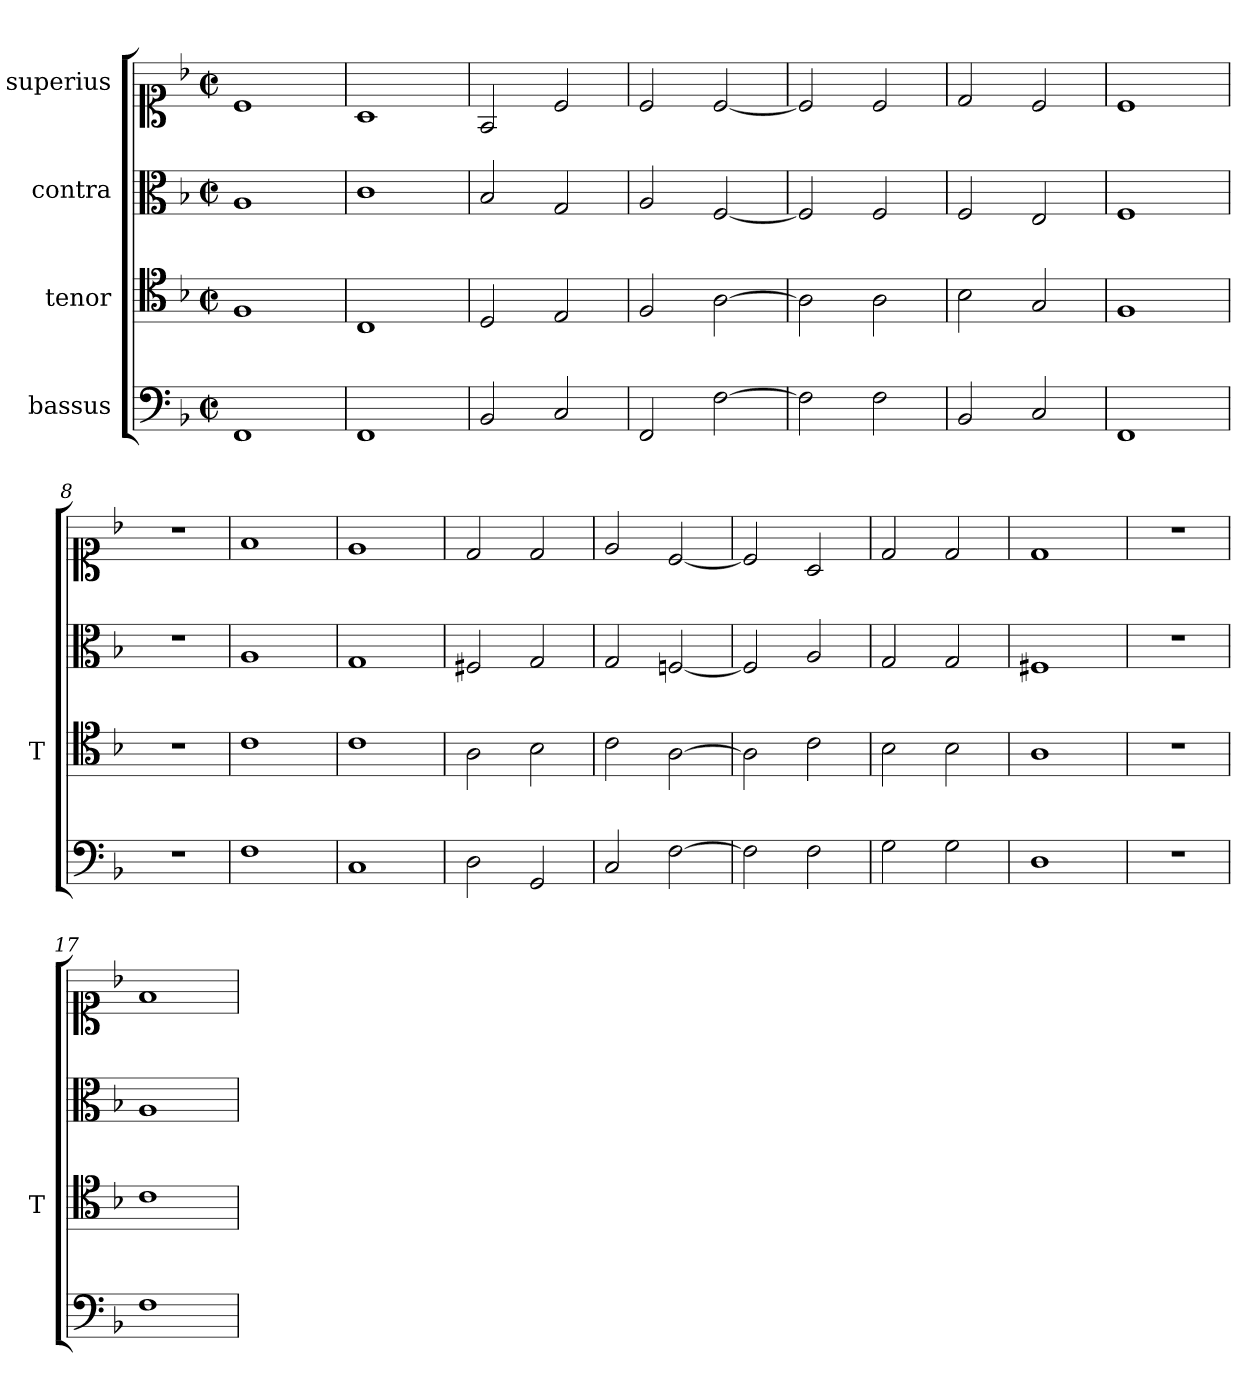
**kern	**kern	**kern	**kern
*part4	*part3	*part2	*part1
*staff4	*staff3	*staff2	*staff1
*I"bassus	*I"tenor	*I"contra	*I"superius
*	*I'T	*	*
*clefF4	*clefC4	*clefC3	*clefC1
*k[b-]	*k[b-]	*k[b-]	*k[b-]
*M2/2	*M2/2	*M2/2	*M2/2
*met(c|)	*met(c|)	*met(c|)	*met(c|)
=1	=1	=1	=1
1FF	1F	1A	1c
=2	=2	=2	=2
1FF	1C	1c	1A
=3	=3	=3	=3
2BB-	2D	2B-	2F
2C	2E	2G	2c
=4	=4	=4	=4
2FF	2F	2A	2c
[2F	[2A	[2F	[2c
=5	=5	=5	=5
2F]	2A]	2F]	2c]
2F	2A	2F	2c
=6	=6	=6	=6
2BB-	2B-	2F	2d
2C	2G	2E	2c
=7	=7	=7	=7
1FF	1F	1F	1c
=8	=8	=8	=8
1r	1r	1r	1r
=9	=9	=9	=9
1F	1c	1A	1f
=10	=10	=10	=10
1C	1c	1G	1e
=11	=11	=11	=11
2D	2A	2F#X	2d
2GG	2B-	2G	2d
=12	=12	=12	=12
2C	2c	2G	2e
[2F	[2A	[2Fn	[2c
=13	=13	=13	=13
2F]	2A]	2F]	2c]
2F	2c	2A	2A
=14	=14	=14	=14
2G	2B-	2G	2d
2G	2B-	2G	2d
=15	=15	=15	=15
1D	1A	1F#X	1d
=16	=16	=16	=16
1r	1r	1r	1r
=17	=17	=17	=17
1F	1c	1A	1f
=	=	=	=
*-	*-	*-	*-
